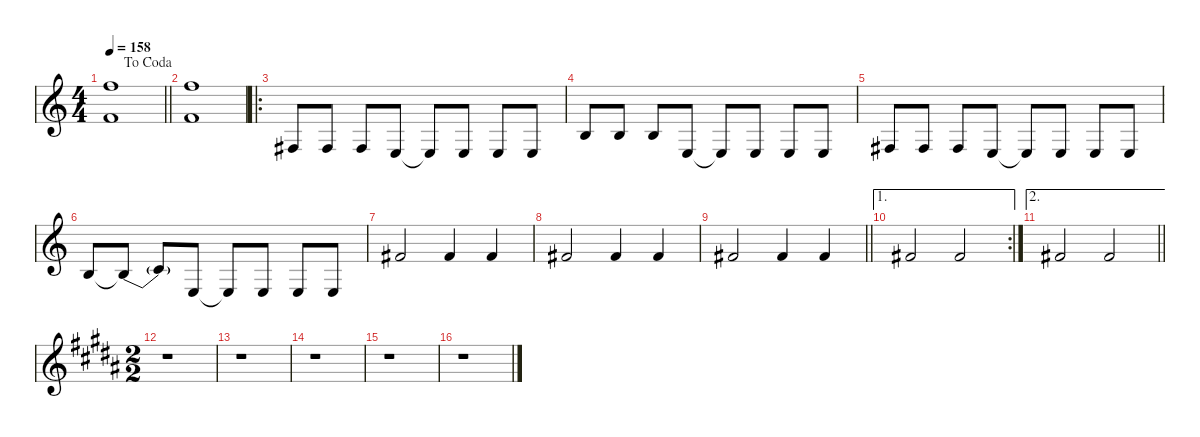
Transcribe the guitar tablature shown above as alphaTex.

\defaultSystemsLayout 4
\hideDynamics
\bracketExtendMode nobrackets
\singleTrackTrackNamePolicy hidden
\multiTrackTrackNamePolicy hidden
\firstSystemTrackNameMode fullname
\firstSystemTrackNameOrientation horizontal
\otherSystemsTrackNameOrientation horizontal
\track ("Keyboard Lead" "led.synth.") {instrument lead1square}
\staff {score}
\tuning (E4 C4 G3 C3 G2 C2)
\ts (4 4)
\jump dacoda
\tempo 158
\clef g2
\barLineRight lightlight
\ks c
(17.2 17.4).1{dy f beam Down} |
(17.2 17.4).1{beam Down} |
\ro
6.4{acc #}.8{instrument lead1square beam Up} 6.4{acc #}.8{beam Up} 6.4{acc #}.8{beam Up} 4.4.8{beam Up} 4.4{t}.8{beam Up} 4.4.8{beam Up} 4.4.8{beam Up} 4.4.8{beam Up} |
4.3.8{beam Up} 4.3.8{beam Up} 4.3.8{beam Up} 4.4.8{beam Up} 4.4{t}.8{beam Up} 4.4.8{beam Up} 4.4.8{beam Up} 4.4.8{beam Up} |
6.4{acc #}.8{beam Up} 6.4{acc #}.8{beam Up} 6.4{acc #}.8{beam Up} 4.4.8{beam Up} 4.4{t}.8{beam Up} 4.4.8{beam Up} 4.4.8{beam Up} 4.4.8{beam Up} |
4.3.8{beam Up} 4.3{be (bend 0 0 60 2) t}.8{beam Up} 4.3{be (hold 0 2 60 2) t}.8{beam Up} 4.4.8{beam Up} 4.4{t}.8{beam Up} 4.4.8{beam Up} 4.4.8{beam Up} 4.4.8{beam Up} |
6.2{acc #}.2{beam Up} 6.2{acc #}.4{beam Up} 6.2{acc #}.4{beam Up} |
6.2{acc #}.2{beam Up} 6.2{acc #}.4{beam Up} 6.2{acc #}.4{beam Up} |
\barLineRight lightlight
6.2{acc #}.2{beam Up} 6.2{acc #}.4{beam Up} 6.2{acc #}.4{beam Up} |
\ae 1
\rc 2
6.2{acc #}.2{beam Up} 6.2{acc #}.2{beam Up} |
\ae 2
\barLineRight lightlight
6.2{acc #}.2{beam Up} 6.2{acc #}.2{beam Up} |
\ts (2 2)
\beaming (8 4 4)
\ks b
r.1{beam Down} |
\ks g#minor
r.1{beam Down} |
\ks b
r.1{beam Down} |
\ks g#minor
r.1{beam Down} |
\ks b
r.1{beam Down}
